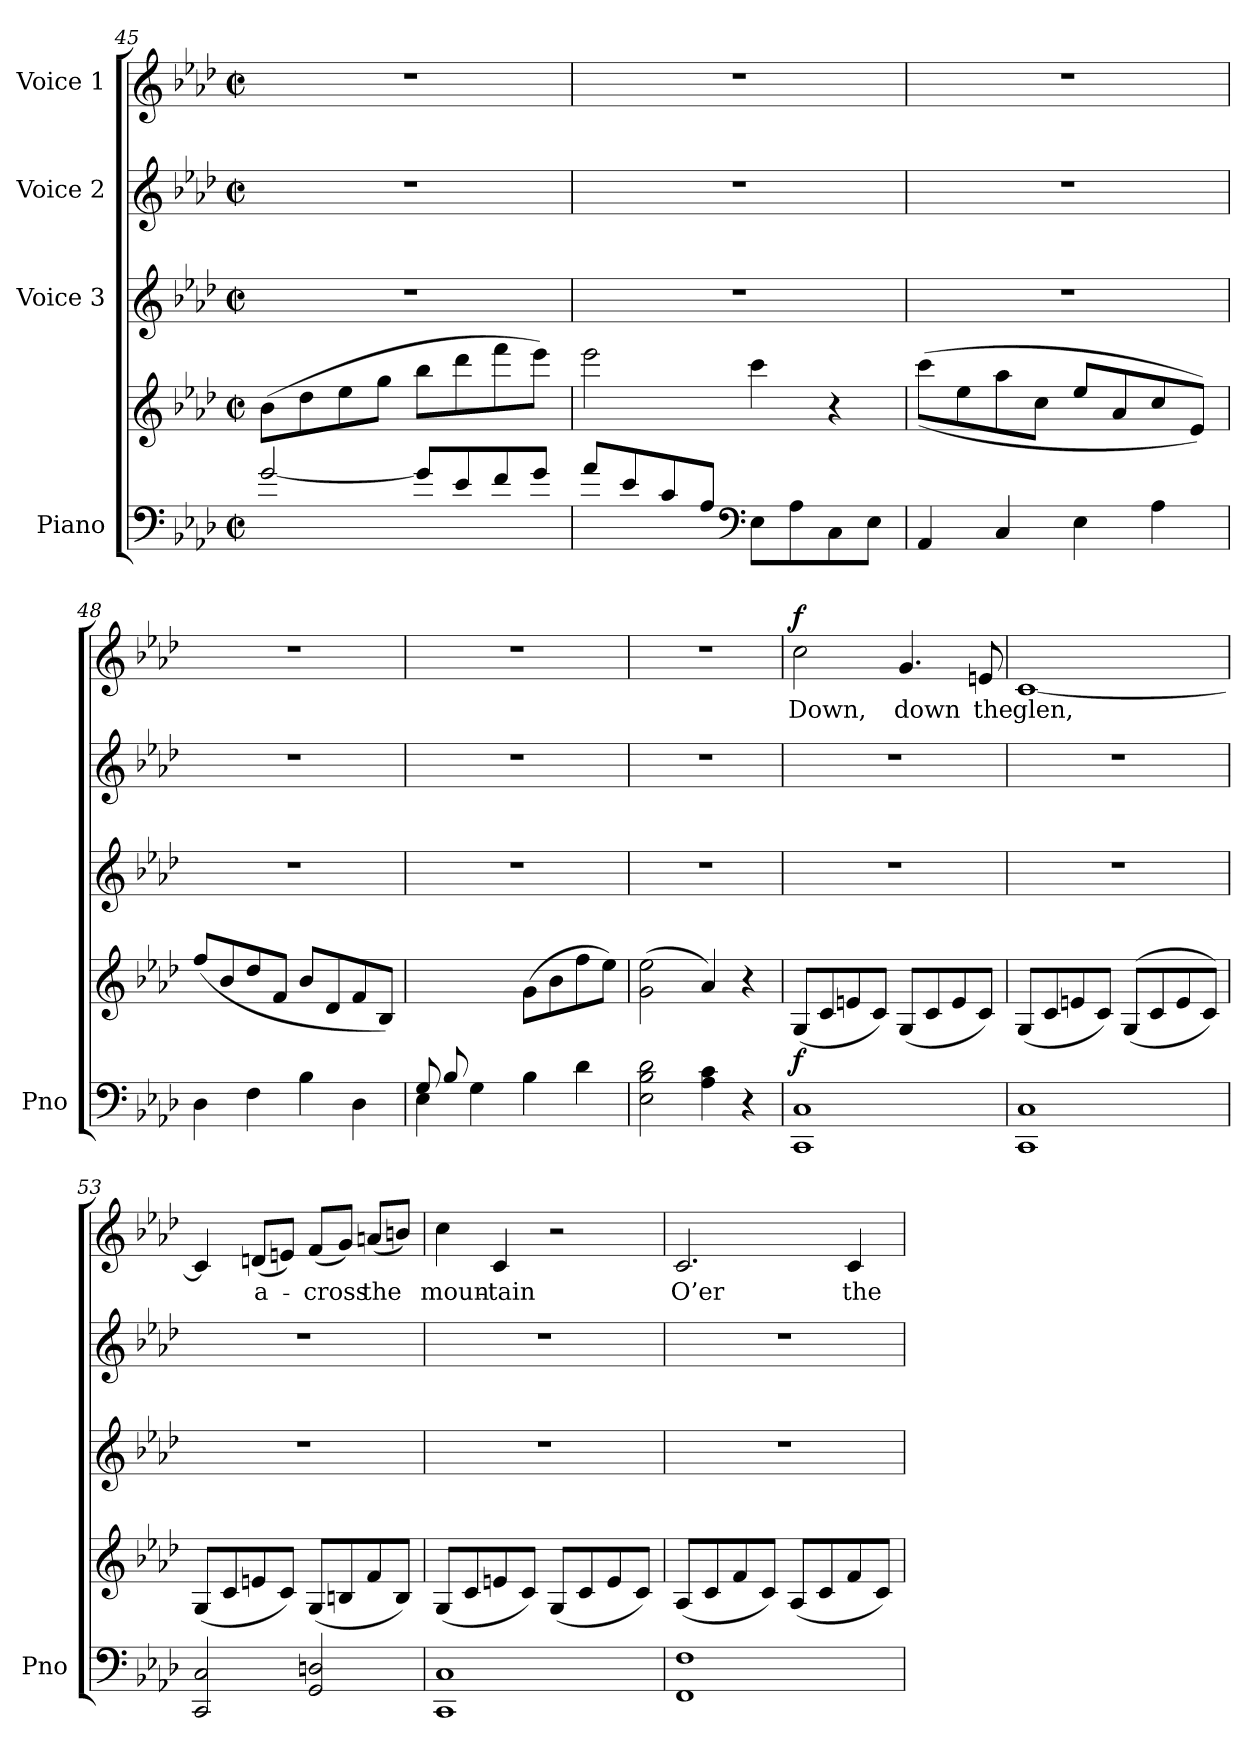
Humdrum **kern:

**kern	**kern	**dynam	**kern	**kern	**kern	**text	**dynam
*part4	*part4	*part4	*part3	*part2	*part1	*part1	*part1
*staff5	*staff4	*staff4/5	*staff3	*staff2	*staff1	*staff1	*staff1
*I"Piano	*	*	*I"Voice 3	*I"Voice 2	*I"Voice 1	*	*
*I'Pno	*	*	*	*	*	*	*
*clefF4	*clefG2	*	*clefG2	*clefG2	*clefG2	*	*
*k[b-e-a-d-]	*k[b-e-a-d-]	*	*k[b-e-a-d-]	*k[b-e-a-d-]	*k[b-e-a-d-]	*	*
*M2/2	*M2/2	*	*M2/2	*M2/2	*M2/2	*	*
*met(c|)	*met(c|)	*	*met(c|)	*met(c|)	*met(c|)	*	*
=45	=45	=45	=45	=45	=45	=45	=45
[<2g/	(8b-\L	.	1r	1r	1r	.	.
.	8dd-\	.	.	.	.	.	.
.	8ee-\	.	.	.	.	.	.
.	8gg\J	.	.	.	.	.	.
8g/L]	8bb-\L	.	.	.	.	.	.
8e-/	8ddd-\	.	.	.	.	.	.
8f/	8fff\	.	.	.	.	.	.
8g/J	8eee-\J)	.	.	.	.	.	.
=46	=46	=46	=46	=46	=46	=46	=46
8a-/L	2eee-\	.	1r	1r	1r	.	.
8e-/	.	.	.	.	.	.	.
8c/	.	.	.	.	.	.	.
8A-/J	.	.	.	.	.	.	.
*clefF4	*	*	*	*	*	*	*
8E-\L	4ccc\	.	.	.	.	.	.
8A-\	.	.	.	.	.	.	.
8C\	4r	.	.	.	.	.	.
8E-\J	.	.	.	.	.	.	.
=47	=47	=47	=47	=47	=47	=47	=47
4AA-/	((8ccc\L	.	1r	1r	1r	.	.
.	8ee-\	.	.	.	.	.	.
4C/	8aa-\	.	.	.	.	.	.
.	8cc\J	.	.	.	.	.	.
4E-\	8ee-/L	.	.	.	.	.	.
.	8a-/	.	.	.	.	.	.
4A-\	8cc/	.	.	.	.	.	.
.	8e-/J))	.	.	.	.	.	.
=48	=48	=48	=48	=48	=48	=48	=48
4D-\	(8ff/L	.	1r	1r	1r	.	.
.	8b-/	.	.	.	.	.	.
4F\	8dd-/	.	.	.	.	.	.
.	8f/J	.	.	.	.	.	.
4B-\	8b-/L	.	.	.	.	.	.
.	8d-/	.	.	.	.	.	.
4D-\	8f/	.	.	.	.	.	.
.	8B-/J)	.	.	.	.	.	.
=49	=49	=49	=49	=49	=49	=49	=49
*^	*	*	*	*	*	*	*
(8G/L	4E-\	4ryy	.	1r	1r	1r	.	.
8B-/	.	.	.	.	.	.	.	.
2.ryy	4G\	8d-\	.	.	.	.	.	.
.	.	8e-\J)	.	.	.	.	.	.
.	4B-\	(8g\L	.	.	.	.	.	.
.	.	8b-\	.	.	.	.	.	.
.	4d-\	8ff\	.	.	.	.	.	.
.	.	8ee-\J)	.	.	.	.	.	.
*v	*v	*	*	*	*	*	*	*
=50	=50	=50	=50	=50	=50	=50	=50
2E-\ 2B-\ 2d-\	(2g\ 2ee-\	.	1r	1r	1r	.	.
4A-\ 4c\	4a-/)	.	.	.	.	.	.
4r	4r	.	.	.	.	.	.
=51	=51	=51	=51	=51	=51	=51	=51
!	!	!LO:DY:b	!	!	!	!	!LO:DY:a
1CC 1C	(8G/L	f	1r	1r	2cc\	Down,	f
.	8c/	.	.	.	.	.	.
.	8en/	.	.	.	.	.	.
.	8c/J)	.	.	.	.	.	.
.	(8G/L	.	.	.	4.g/	down	.
.	8c/	.	.	.	.	.	.
.	8e/	.	.	.	.	.	.
.	8c/J)	.	.	.	8en/	the	.
=52	=52	=52	=52	=52	=52	=52	=52
1CC 1C	(8G/L	.	1r	1r	[1c	glen,	.
.	8c/	.	.	.	.	.	.
.	8en/	.	.	.	.	.	.
.	8c/J)	.	.	.	.	.	.
.	((8G/L	.	.	.	.	.	.
.	8c/	.	.	.	.	.	.
.	8e/	.	.	.	.	.	.
.	8c/J))	.	.	.	.	.	.
=53	=53	=53	=53	=53	=53	=53	=53
2CC/ 2C/	(8G/L	.	1r	1r	4c/]	.	.
.	8c/	.	.	.	.	.	.
.	8en/	.	.	.	(8dn/L	a-	.
.	8c/J)	.	.	.	8en/J)	.	.
2GG/ 2Dn/	(8G/L	.	.	.	(8f/L	-cross	.
.	8Bn/	.	.	.	8g/J)	.	.
.	8f/	.	.	.	(8an/L	the	.
.	8B/J)	.	.	.	8bn/J)	.	.
=54	=54	=54	=54	=54	=54	=54	=54
1CC 1C	(8G/L	.	1r	1r	4cc\	moun-	.
.	8c/	.	.	.	.	.	.
.	8en/	.	.	.	4c/	-tain	.
.	8c/J)	.	.	.	.	.	.
.	(8G/L	.	.	.	2r	.	.
.	8c/	.	.	.	.	.	.
.	8e/	.	.	.	.	.	.
.	8c/J)	.	.	.	.	.	.
=55	=55	=55	=55	=55	=55	=55	=55
1FF 1F	(8A-/L	.	1r	1r	2.c/	O’er	.
.	8c/	.	.	.	.	.	.
.	8f/	.	.	.	.	.	.
.	8c/J)	.	.	.	.	.	.
.	(8A-/L	.	.	.	.	.	.
.	8c/	.	.	.	.	.	.
.	8f/	.	.	.	4c/	the	.
.	8c/J)	.	.	.	.	.	.
=	=	=	=	=	=	=	=
*-	*-	*-	*-	*-	*-	*-	*-
